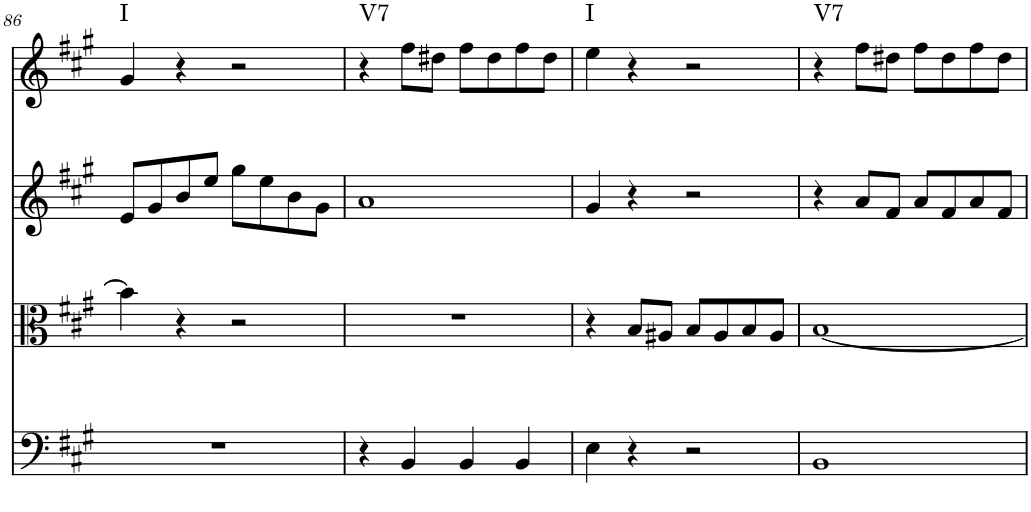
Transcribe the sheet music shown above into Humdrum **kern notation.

**kern	**kern	**kern	**kern	**harte
*part4	*part3	*part2	*part1	*part1
*staff4	*staff3	*staff2	*staff1	*
*I"Violoncello	*I"Viola	*I"Violin 2	*I"Violin 1	*
*I'Vc	*I'Vla	*I'Vln	*I'Vln	*
!!LO:PB:g=z
*clefF4	*clefC3	*clefG2	*clefG2	*
*k[f#c#g#]	*k[f#c#g#]	*k[f#c#g#]	*k[f#c#g#]	*
*A:	*A:	*A:	*A:	*
*M2/2	*M2/2	*M2/2	*M2/2	*
*met(c|)	*met(c|)	*met(c|)	*met(c|)	*
=86	=86	=86	=86	=86
!	!	!	!	!LO:H:kt=I
1r	4b\]	8e/L	4g#/	N
.	.	8g#/	.	.
.	4r	8b/	4r	.
.	.	8ee/J	.	.
.	2r	8gg#\L	2r	.
.	.	8ee\	.	.
.	.	8b\	.	.
.	.	8g#\J	.	.
=87	=87	=87	=87	=87
!	!	!	!	!LO:H:kt=V7
4r	1r	1a	4r	N
4BB/	.	.	8ff#\L	.
.	.	.	8dd#X\J	.
4BB/	.	.	8ff#\L	.
.	.	.	8dd#\	.
4BB/	.	.	8ff#\	.
.	.	.	8dd#\J	.
=88	=88	=88	=88	=88
!	!	!	!	!LO:H:kt=I
4E\	4r	4g#/	4ee\	N
4r	8B/L	4r	4r	.
.	8A#X/J	.	.	.
2r	8B/L	2r	2r	.
.	8A#/	.	.	.
.	8B/	.	.	.
.	8A#/J	.	.	.
=89	=89	=89	=89	=89
!	!	!	!	!LO:H:kt=V7
1BB	[1B	4r	4r	N
.	.	8a/L	8ff#\L	.
.	.	8f#/J	8dd#X\J	.
.	.	8a/L	8ff#\L	.
.	.	8f#/	8dd#\	.
.	.	8a/	8ff#\	.
.	.	8f#/J	8dd#\J	.
=	=	=	=	=
*-	*-	*-	*-	*-
